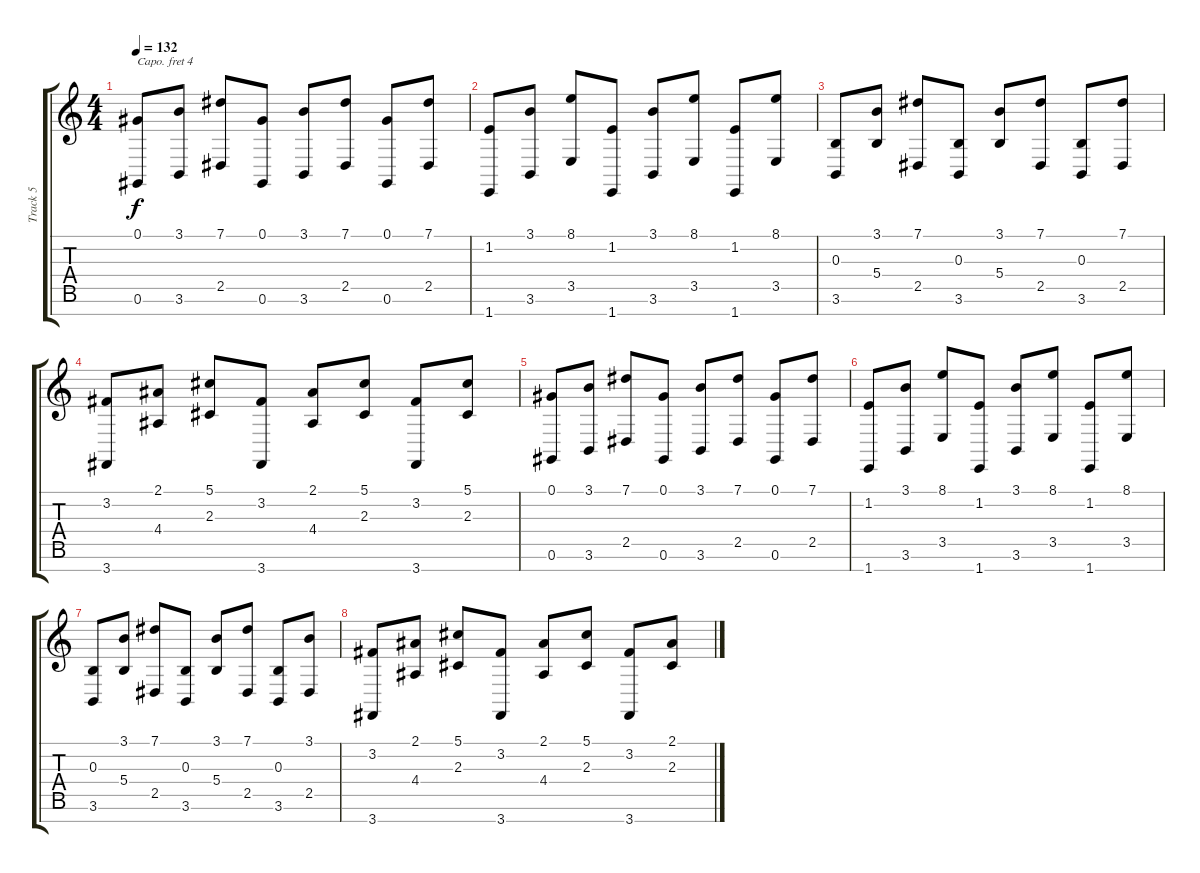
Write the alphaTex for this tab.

\track ("Track 5" "Track 5") {instrument honkytonkpiano}
\staff {score tabs}
\capo 4
\tuning (E4 B3 G3 D3 A2 E2 B1) {hide}
\ts (4 4)
\tempo 132
\clef g2
\ks c
(0.1 0.6).8{dy f} (3.1 3.6).8 (7.1 2.5).8 (0.1 0.6).8 (3.1 3.6).8 (7.1 2.5).8 (0.1 0.6).8 (7.1 2.5).8 |
(1.2 1.7).8 (3.1 3.6).8 (8.1 3.5).8 (1.2 1.7).8 (3.1 3.6).8 (8.1 3.5).8 (1.2 1.7).8 (8.1 3.5).8 |
(0.3 3.6).8 (3.1 5.4).8 (7.1 2.5).8 (0.3 3.6).8 (3.1 5.4).8 (7.1 2.5).8 (0.3 3.6).8 (7.1 2.5).8 |
(3.2 3.7).8 (2.1 4.4).8 (5.1 2.3).8 (3.2 3.7).8 (2.1 4.4).8 (5.1 2.3).8 (3.2 3.7).8 (5.1 2.3).8 |
(0.1 0.6).8 (3.1 3.6).8 (7.1 2.5).8 (0.1 0.6).8 (3.1 3.6).8 (7.1 2.5).8 (0.1 0.6).8 (7.1 2.5).8 |
(1.2 1.7).8 (3.1 3.6).8 (8.1 3.5).8 (1.2 1.7).8 (3.1 3.6).8 (8.1 3.5).8 (1.2 1.7).8 (8.1 3.5).8 |
(0.3 3.6).8 (3.1 5.4).8 (7.1 2.5).8 (0.3 3.6).8 (3.1 5.4).8 (7.1 2.5).8 (0.3 3.6).8 (3.1 2.5).8 |
(3.2 3.7).8 (2.1 4.4).8 (5.1 2.3).8 (3.2 3.7).8 (2.1 4.4).8 (5.1 2.3).8 (3.2 3.7).8 (2.1 2.3).8
